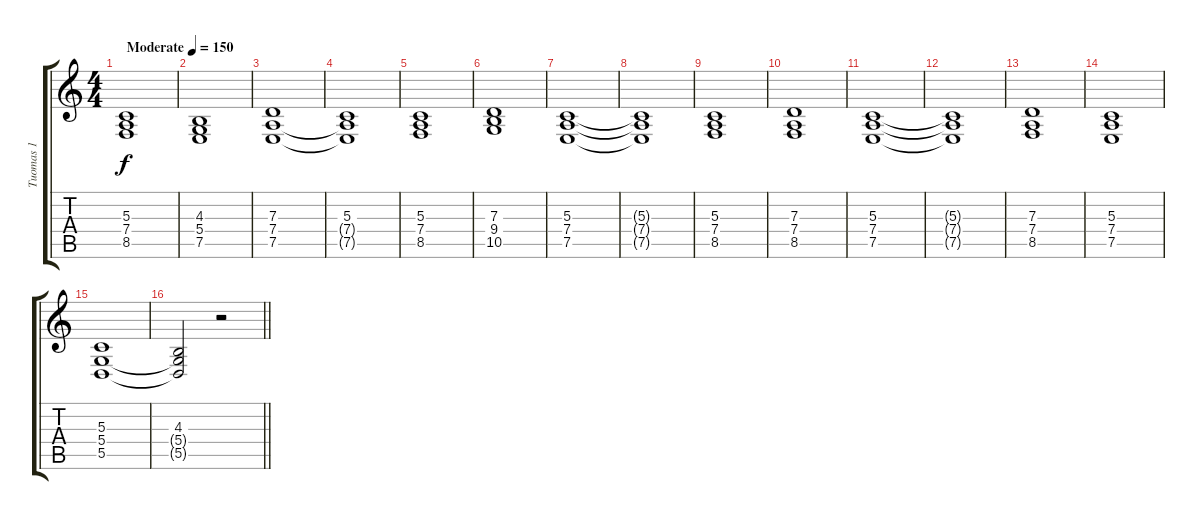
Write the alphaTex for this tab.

\track ("Tuomas 1" "Tuomas 1") {instrument synthstrings1}
\staff {score tabs}
\tuning (E4 B3 G3 D3 A2 E2) {hide}
\ts (4 4)
\tempo (150 "Moderate")
\clef g2
\ks c
(5.3 7.4 8.5).1{dy f instrument synthstrings1} |
(4.3 5.4 7.5).1 |
(7.3 7.4 7.5).1 |
(5.3 7.4{t} 7.5{t}).1 |
(5.3 7.4 8.5).1 |
(7.3 9.4 10.5).1 |
(5.3 7.4 7.5).1 |
(5.3{t} 7.4{t} 7.5{t}).1 |
(5.3 7.4 8.5).1 |
(7.3 7.4 8.5).1 |
(5.3 7.4 7.5).1 |
(5.3{t} 7.4{t} 7.5{t}).1 |
(7.3 7.4 8.5).1 |
(5.3 7.4 7.5).1 |
(5.3 5.4 5.5).1 |
\barLineRight lightlight
(4.3 5.4{t} 5.5{t}).2 r.2
